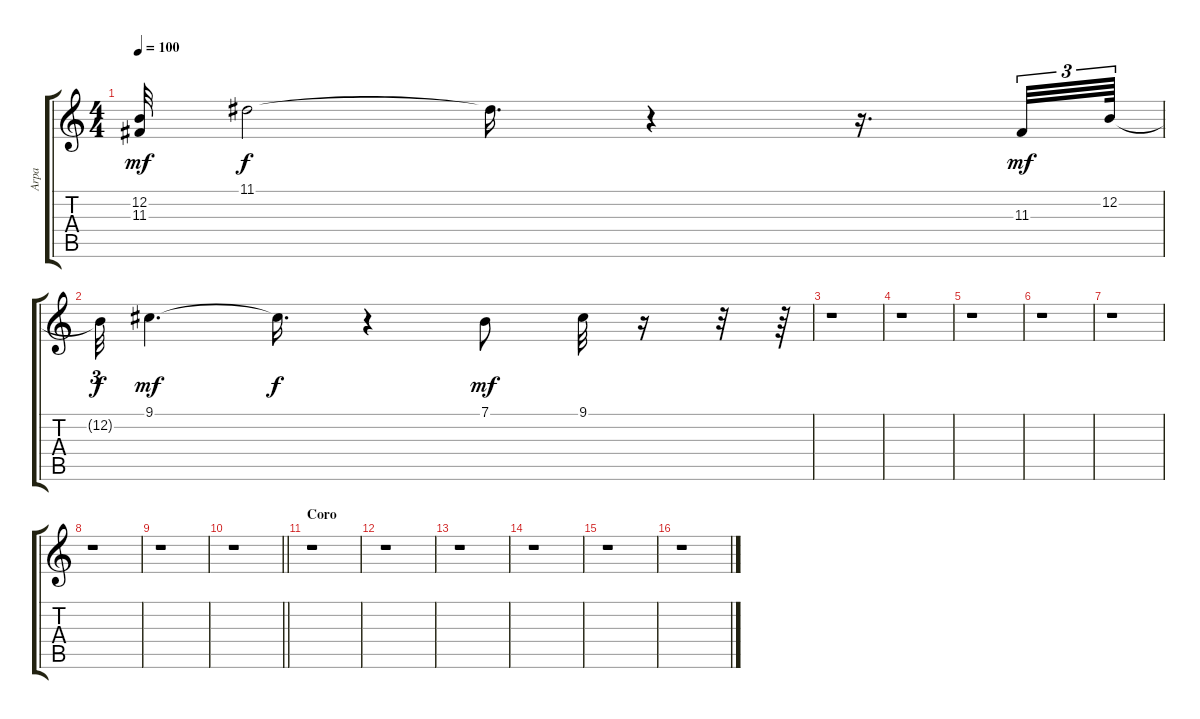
\track ("Arpa" "Arpa") {instrument orchestralharp}
\staff {score tabs}
\tuning (E4 B3 G3 D3 A2 E2) {hide}
\ts (4 4)
\tempo 100
\clef g2
\ks c
(12.2 11.3).32{dy mf} 11.1.2{dy f} 11.1{t}.16{d} r.4 r.16{d} 11.3.32{tu (3 2) dy mf} 12.2.64{tu (3 2)} |
12.2{t}.32{tu (3 2) dy f} 9.1.4{d dy mf} 9.1{t}.16{d dy f} r.4 7.1.8{dy mf} 9.1.32 r.16 r.32 r.64{tu (3 2)} |
r.1 |
r.1 |
r.1 |
r.1 |
r.1 |
r.1 |
r.1 |
\barLineRight lightlight
r.1 |
\section ("" "Coro")
r.1 |
r.1 |
r.1 |
r.1 |
r.1 |
r.1
